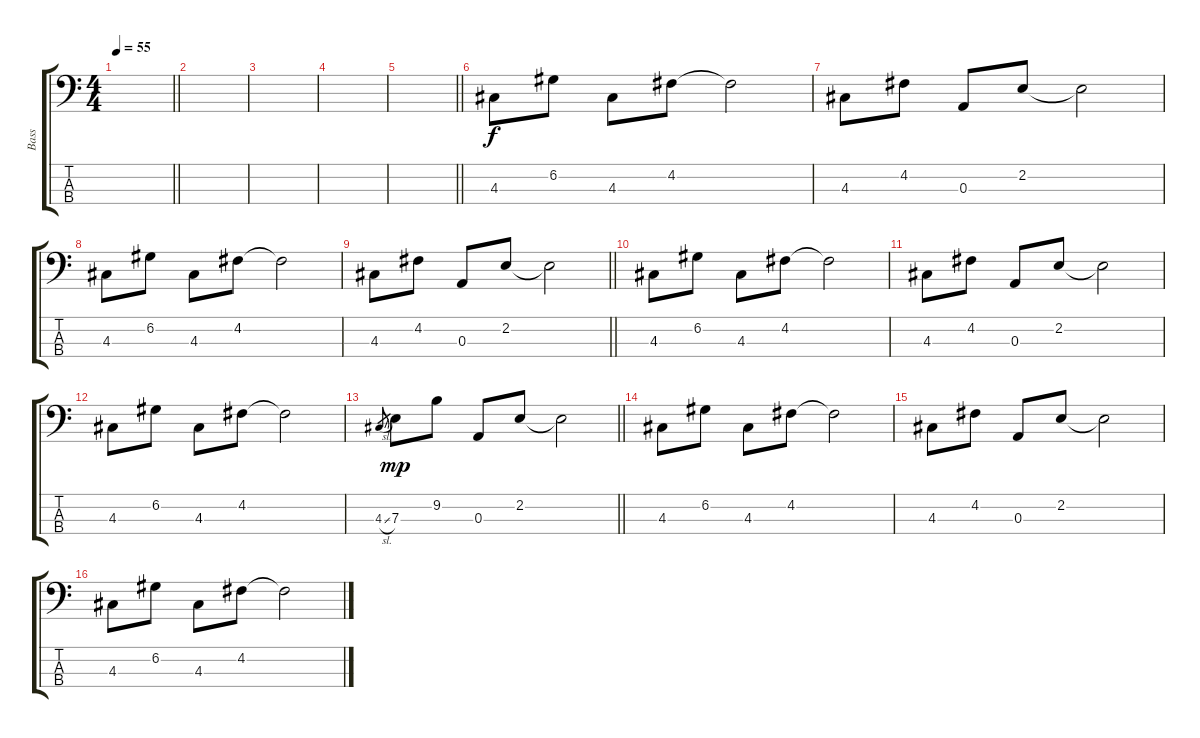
\track ("Bass" "Bass") {instrument electricbassfinger}
\staff {score tabs}
\tuning (G2 D2 A1 E1) {hide}
\ts (4 4)
\tempo 55
\clef f4
\barLineRight lightlight
\ks c
|
\section ("" "")
|
|
|
\barLineRight lightlight
|
\section ("" "")
4.3.8 6.2.8 4.3.8 4.2.8 4.2{t}.2 |
4.3.8 4.2.8 0.3.8 2.2.8 2.2{t}.2 |
4.3.8 6.2.8 4.3.8 4.2.8 4.2{t}.2 |
\barLineRight lightlight
4.3.8 4.2.8 0.3.8 2.2.8 2.2{t}.2 |
\section ("" "")
4.3.8 6.2.8 4.3.8 4.2.8 4.2{t}.2 |
4.3.8 4.2.8 0.3.8 2.2.8 2.2{t}.2 |
4.3.8 6.2.8 4.3.8 4.2.8 4.2{t}.2 |
\barLineRight lightlight
4.3{sl}.8{gr dy f} 7.3.8{dy mp} 9.2.8 0.3.8 2.2.8 2.2{t}.2 |
\section ("" "")
4.3.8 6.2.8 4.3.8 4.2.8 4.2{t}.2 |
4.3.8 4.2.8 0.3.8 2.2.8 2.2{t}.2 |
4.3.8 6.2.8 4.3.8 4.2.8 4.2{t}.2
